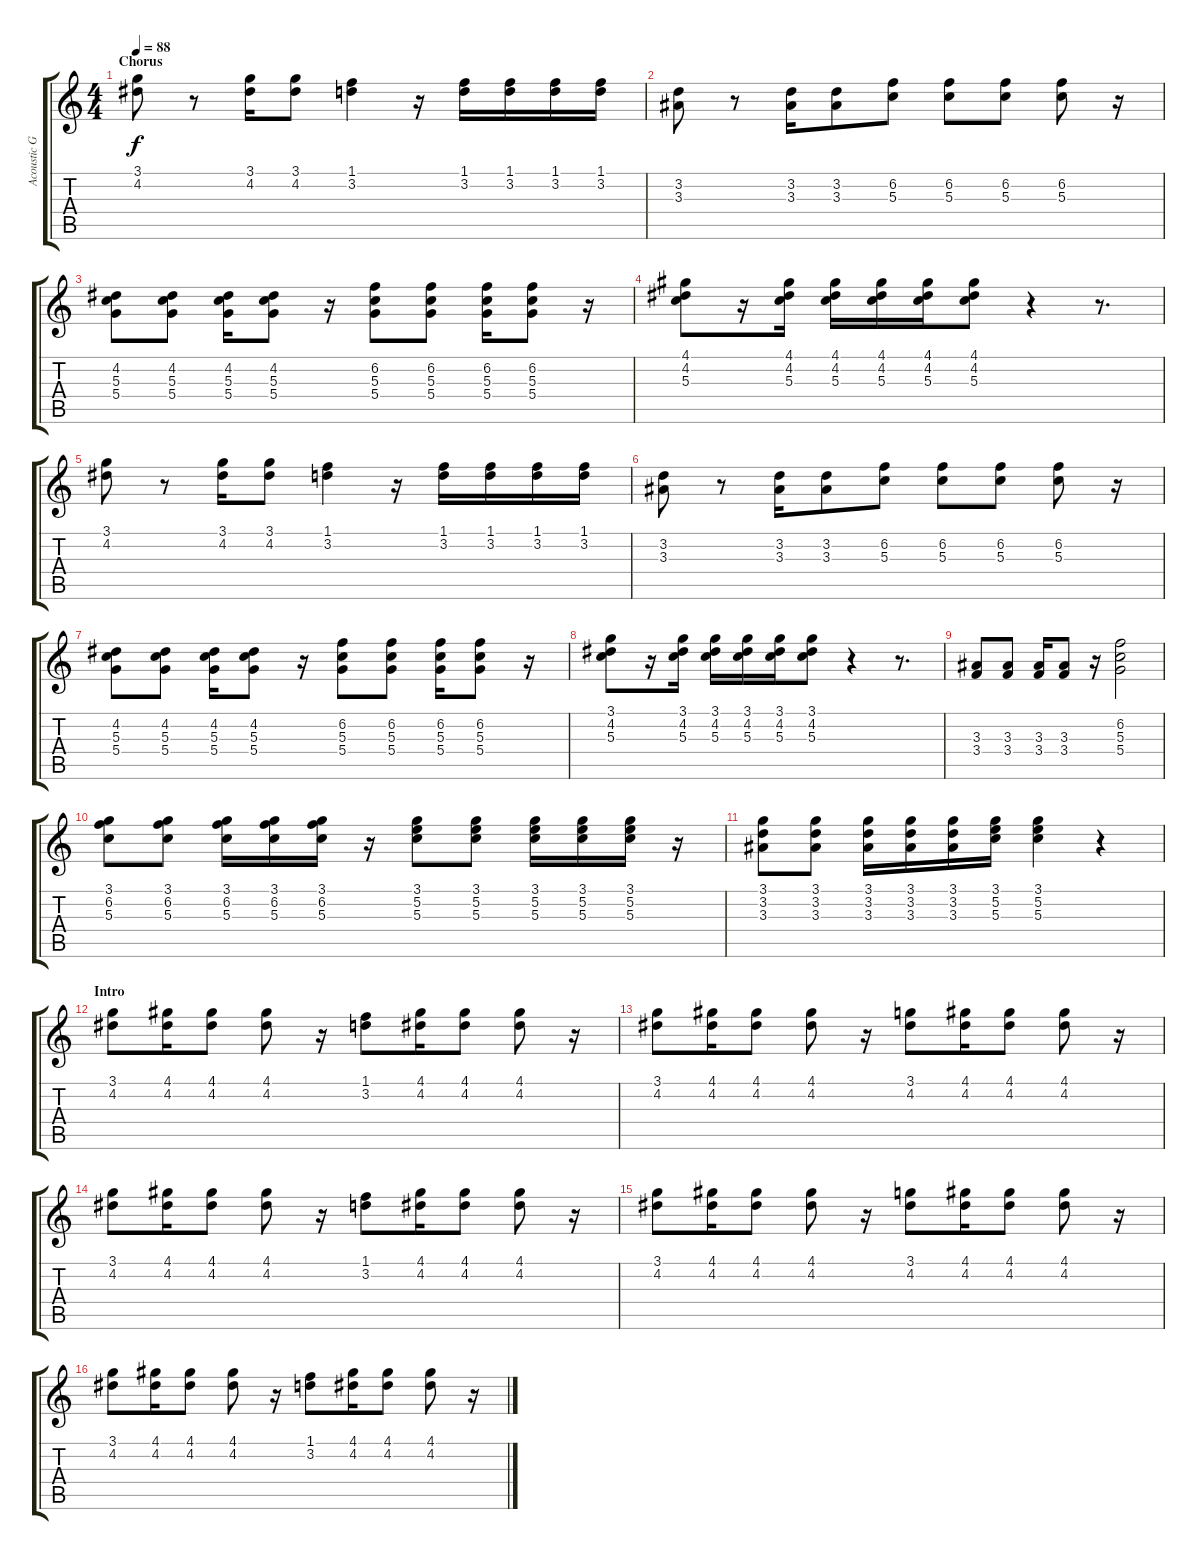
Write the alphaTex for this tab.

\track ("Acoustic Guitar" "Acoustic G") {instrument electricguitarmuted}
\staff {score tabs}
\tuning (E4 B3 G3 D3 A2 E2) {hide}
\ts (4 4)
\section ("" "Chorus")
\tempo 88
\clef g2
\ks c
(3.1 4.2).8{dy f} r.8 (3.1 4.2).16 (3.1 4.2).8 (1.1 3.2).4 r.16 (1.1 3.2).16 (1.1 3.2).16 (1.1 3.2).16 (1.1 3.2).16 |
(3.2 3.3).8 r.8 (3.2 3.3).16 (3.2 3.3).8 (6.2 5.3).8 (6.2 5.3).8 (6.2 5.3).8 (6.2 5.3).8 r.16 |
(4.2 5.3 5.4).8 (4.2 5.3 5.4).8 (4.2 5.3 5.4).16 (4.2 5.3 5.4).8 r.16 (6.2 5.3 5.4).8 (6.2 5.3 5.4).8 (6.2 5.3 5.4).16 (6.2 5.3 5.4).8 r.16 |
(4.1 4.2 5.3).8 r.16 (4.1 4.2 5.3).16 (4.1 4.2 5.3).16 (4.1 4.2 5.3).16 (4.1 4.2 5.3).16 (4.1 4.2 5.3).8 r.4 r.8{d} |
(3.1 4.2).8 r.8 (3.1 4.2).16 (3.1 4.2).8 (1.1 3.2).4 r.16 (1.1 3.2).16 (1.1 3.2).16 (1.1 3.2).16 (1.1 3.2).16 |
(3.2 3.3).8 r.8 (3.2 3.3).16 (3.2 3.3).8 (6.2 5.3).8 (6.2 5.3).8 (6.2 5.3).8 (6.2 5.3).8 r.16 |
(4.2 5.3 5.4).8 (4.2 5.3 5.4).8 (4.2 5.3 5.4).16 (4.2 5.3 5.4).8 r.16 (6.2 5.3 5.4).8 (6.2 5.3 5.4).8 (6.2 5.3 5.4).16 (6.2 5.3 5.4).8 r.16 |
(3.1 4.2 5.3).8 r.16 (3.1 4.2 5.3).16 (3.1 4.2 5.3).16 (3.1 4.2 5.3).16 (3.1 4.2 5.3).16 (3.1 4.2 5.3).8 r.4 r.8{d} |
(3.3 3.4).8 (3.3 3.4).8 (3.3 3.4).16 (3.3 3.4).8 r.16 (6.2 5.3 5.4).2 |
\section ("" "")
(3.1 6.2 5.3).8 (3.1 6.2 5.3).8 (3.1 6.2 5.3).16 (3.1 6.2 5.3).16 (3.1 6.2 5.3).16 r.16 (3.1 5.2 5.3).8 (3.1 5.2 5.3).8 (3.1 5.2 5.3).16 (3.1 5.2 5.3).16 (3.1 5.2 5.3).16 r.16 |
(3.1 3.2 3.3).8 (3.1 3.2 3.3).8 (3.1 3.2 3.3).16 (3.1 3.2 3.3).16 (3.1 3.2 3.3).16 (3.1 5.2 5.3).16 (3.1 5.2 5.3).4 r.4 |
\section ("" "Intro")
(3.1 4.2).8 (4.1 4.2).16 (4.1 4.2).8 (4.1 4.2).8 r.16 (1.1 3.2).8 (4.1 4.2).16 (4.1 4.2).8 (4.1 4.2).8 r.16 |
(3.1 4.2).8 (4.1 4.2).16 (4.1 4.2).8 (4.1 4.2).8 r.16 (3.1 4.2).8 (4.1 4.2).16 (4.1 4.2).8 (4.1 4.2).8 r.16 |
(3.1 4.2).8 (4.1 4.2).16 (4.1 4.2).8 (4.1 4.2).8 r.16 (1.1 3.2).8 (4.1 4.2).16 (4.1 4.2).8 (4.1 4.2).8 r.16 |
(3.1 4.2).8 (4.1 4.2).16 (4.1 4.2).8 (4.1 4.2).8 r.16 (3.1 4.2).8 (4.1 4.2).16 (4.1 4.2).8 (4.1 4.2).8 r.16 |
(3.1 4.2).8 (4.1 4.2).16 (4.1 4.2).8 (4.1 4.2).8 r.16 (1.1 3.2).8 (4.1 4.2).16 (4.1 4.2).8 (4.1 4.2).8 r.16
